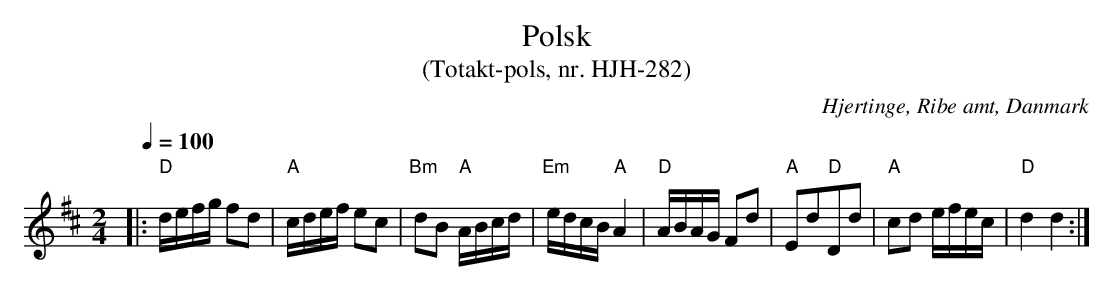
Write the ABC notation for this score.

X:1
T:Polsk
T:(Totakt-pols, nr. HJH-282)
O:Hjertinge, Ribe amt, Danmark
M:2/4
L:1/8
Q:1/4=100
K:D
|: "D"d/e/f/g/ fd | "A"c/d/e/f/ ec | "Bm"dB "A"A/B/c/d/ | "Em"e/d/c/B/ "A"A2 | "D"A/B/A/G/ Fd | "A"Ed"D"Dd | "A"cd e/f/e/c/ | "D"d2 d2 :|
